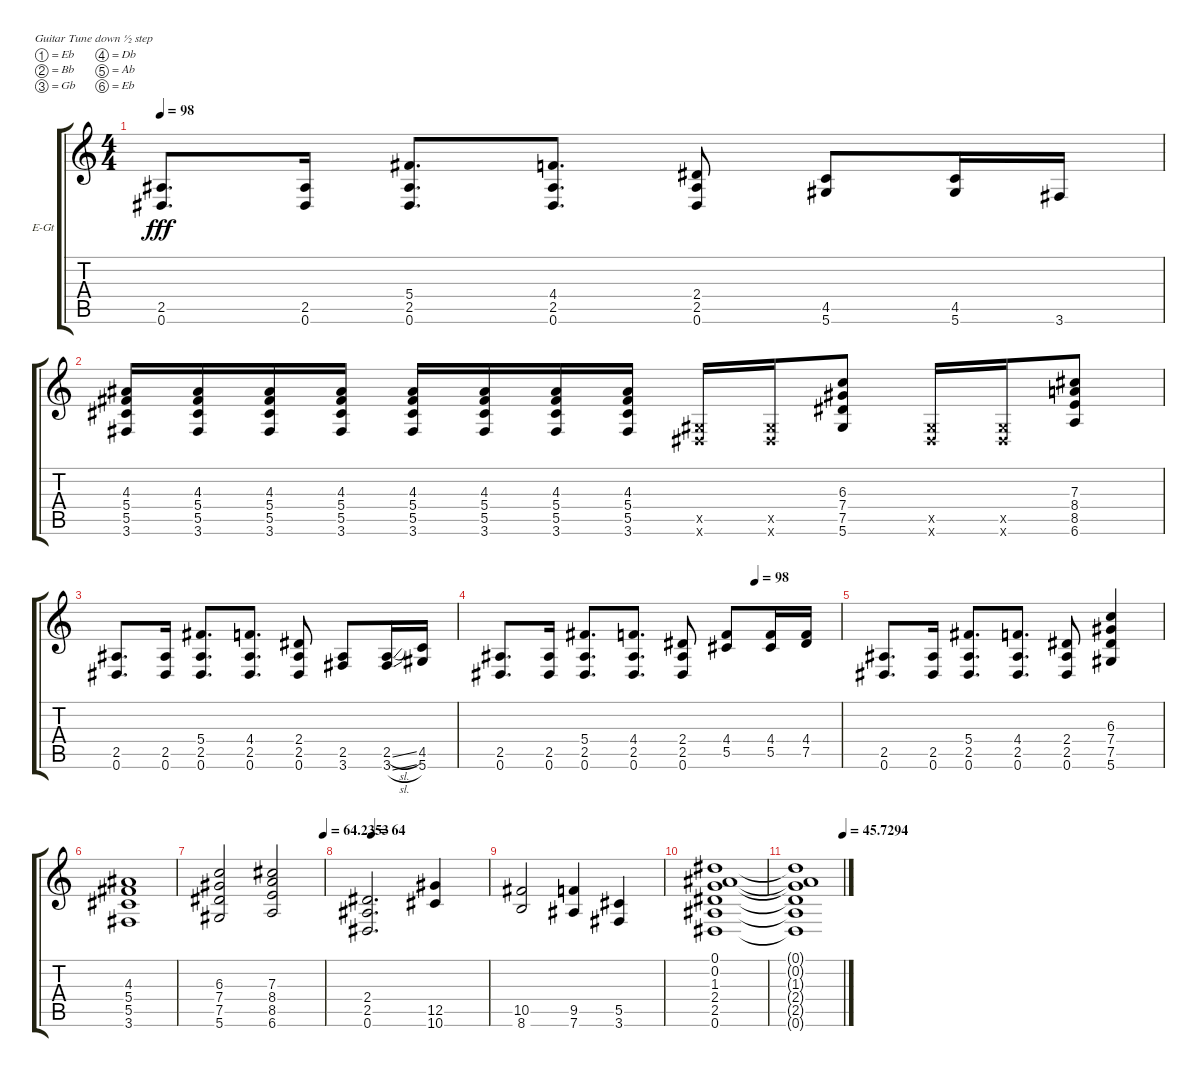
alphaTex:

\bracketExtendMode groupsimilarinstruments
\firstSystemTrackNameOrientation horizontal
\otherSystemsTrackNameOrientation horizontal
\track ("Electric Guitar 2" "E-Gt") {instrument distortionguitar}
\staff {score tabs}
\tuning (Eb4 Bb3 Gb3 Db3 Ab2 Eb2)
\ts (4 4)
\tempo 98
\clef g2
\ks c
(0.6 2.5).8{d dy fff} (0.6 2.5).16 (0.6 2.5 5.4).8{d} (0.6 2.5 4.4).8{d} (0.6 2.5 2.4).8 (5.6 4.5).8 (5.6 4.5).16 3.6.16 |
(3.6 5.5 5.4 4.3).16 (3.6 5.5 5.4 4.3).16 (3.6 5.5 5.4 4.3).16 (3.6 5.5 5.4 4.3).16 (3.6 5.5 5.4 4.3).16 (3.6 5.5 5.4 4.3).16 (3.6 5.5 5.4 4.3).16 (3.6 5.5 5.4 4.3).16 (0.6{x} 0.5{x}).16 (0.6{x} 0.5{x}).16 (5.6 7.5 7.4 6.3).8 (0.6{x} 0.5{x}).16 (0.6{x} 0.5{x}).16 (6.6 8.5 8.4 7.3).8 |
(0.6 2.5).8{d} (0.6 2.5).16 (0.6 2.5 5.4).8{d} (0.6 2.5 4.4).8{d} (0.6 2.5 2.4).8 (3.6 2.5).8 (3.6{sl} 2.5{sl}).16 (5.6 4.5).16 |
\tempo (98 0.75)
(0.6 2.5).8{d} (0.6 2.5).16 (0.6 2.5 5.4).8{d} (0.6 2.5 4.4).8{d} (2.5 2.4 0.6).8 (5.5 4.4).8 (5.5 4.4).16 (7.5 4.4).16 |
(0.6 2.5).8{d} (0.6 2.5).16 (0.6 2.5 5.4).8{d} (0.6 2.5 4.4).8{d} (0.6 2.5 2.4).8 (5.6 7.5 7.4 6.3).4 |
(3.6 5.5 5.4 4.3).1 |
\tempo (64.2353 1)
(5.6 7.5 7.4 6.3).2 (6.6 8.5 8.4 7.3).2 |
\tempo (64 0.04375)
(2.4 2.5 0.6).2{d} (10.6 12.5).4 |
(8.6 10.5).2 (7.6 9.5).4 (3.6 5.5).4 |
(0.6 2.5 2.4 1.3 0.2 0.1).1 |
\tempo (45.7294 1)
(0.6{t} 2.5{t} 2.4{t} 1.3{t} 0.2{t} 0.1{t}).1
